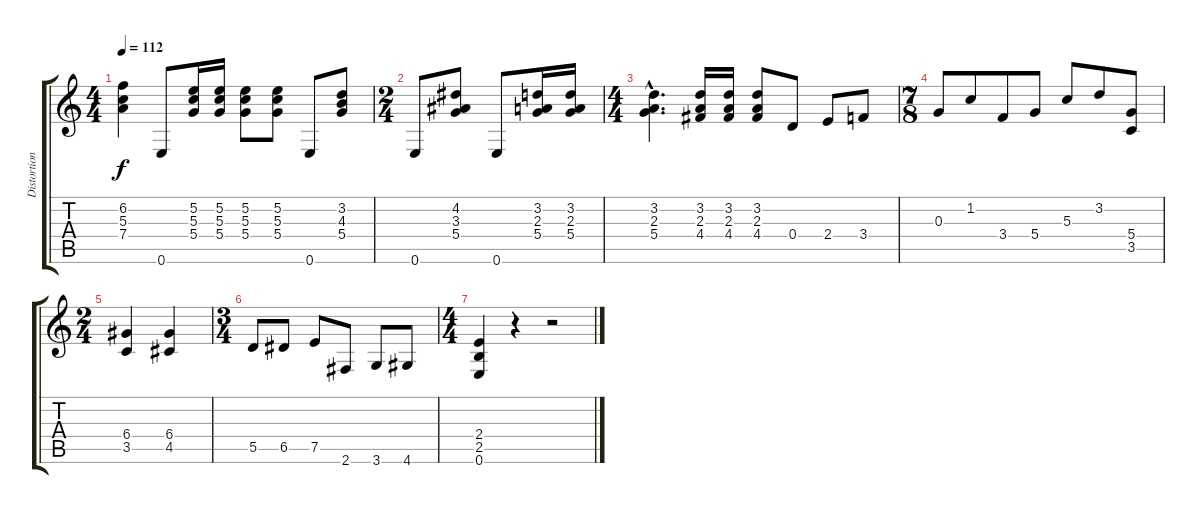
\track ("Distortion Guitar" "Distortion") {instrument distortionguitar}
\staff {score tabs}
\tuning (E4 B3 G3 D3 A2 E2) {hide}
\ts (4 4)
\tempo 112
\clef g2
\ks c
(6.2 5.3 7.4).4{dy f} 0.6.8 (5.2 5.3 5.4).16 (5.2 5.3 5.4).16 (5.2 5.3 5.4).8 (5.2 5.3 5.4).8 0.6.8 (3.2 4.3 5.4).8 |
\ts (2 4)
0.6.8 (4.2 3.3 5.4).8 0.6.8 (3.2 2.3 5.4).16 (3.2 2.3 5.4).16 |
\ts (4 4)
(3.2{hac} 2.3{hac} 5.4{hac}).4{d} (3.2 2.3 4.4).16 (3.2 2.3 4.4).16 (3.2 2.3 4.4).8 0.4.8 2.4.8 3.4.8 |
\ts (7 8)
0.3.8 1.2.8 3.4.8 5.4.8 5.3.8 3.2.8 (5.4 3.5).8 |
\ts (2 4)
(6.4 3.5).4 (6.4 4.5).4 |
\ts (3 4)
5.5.8 6.5.8 7.5.8 2.6.8 3.6.8 4.6.8 |
\ts (4 4)
(2.4 2.5 0.6).4 r.4 r.2
